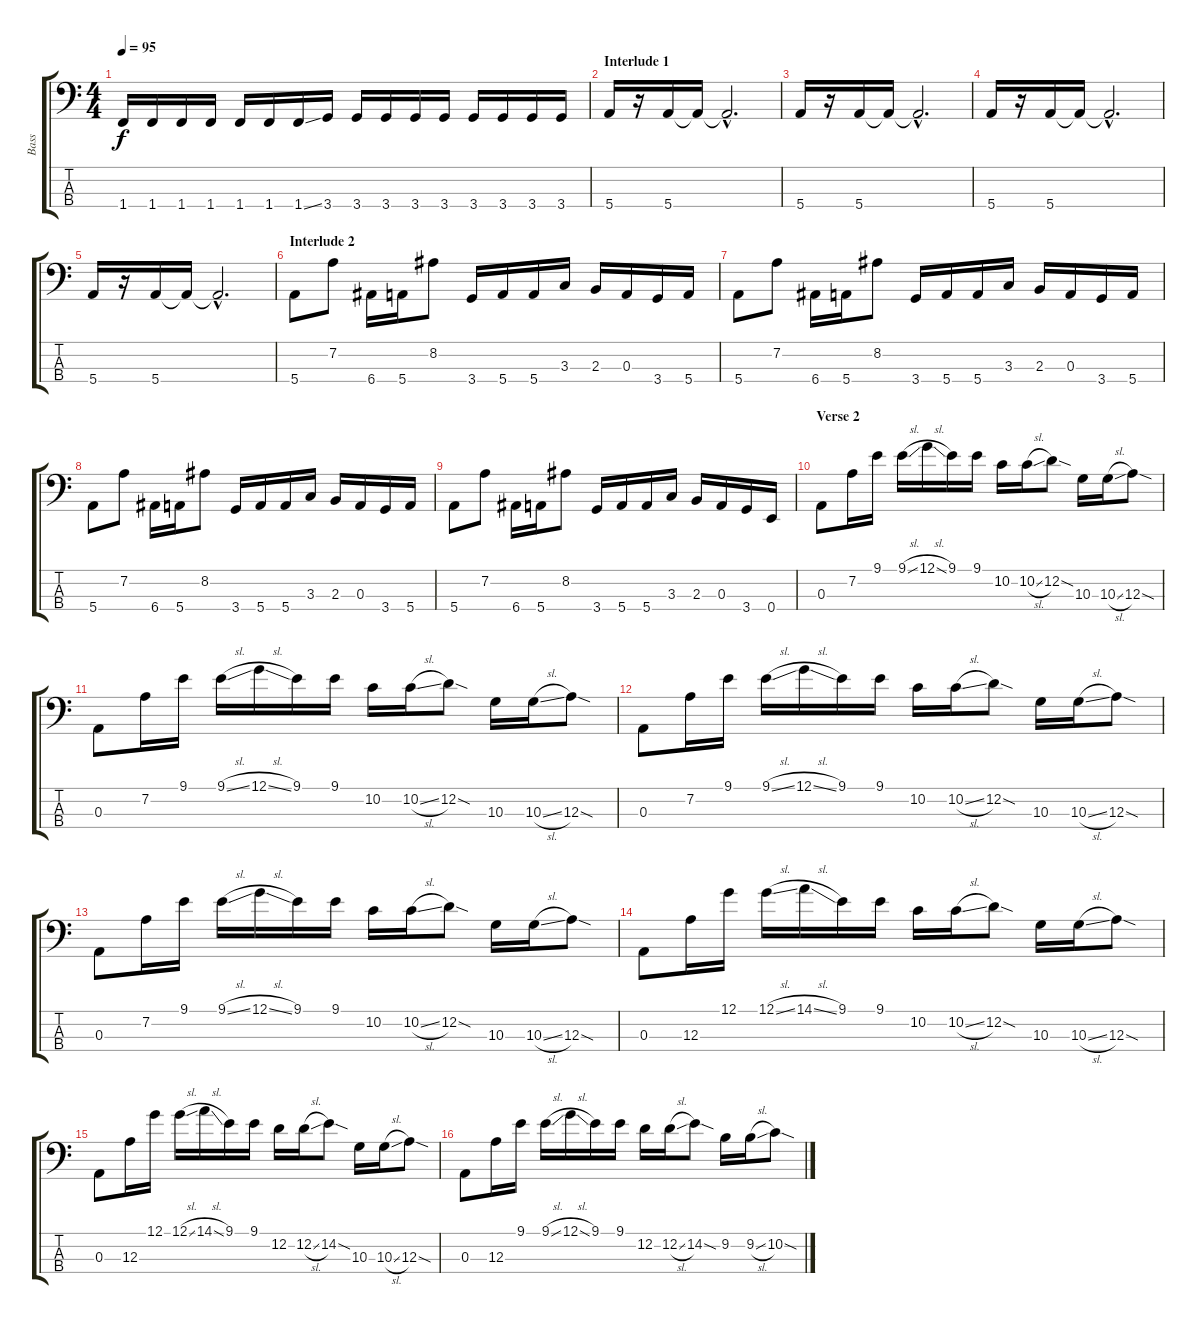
\track ("Bass" "Bass") {instrument electricbassfinger}
\staff {score tabs}
\tuning (G2 D2 A1 E1) {hide}
\ts (4 4)
\tempo 95
\clef f4
\ks c
1.4.16{dy f} 1.4.16 1.4.16 1.4.16 1.4.16 1.4.16 1.4{ss}.16 3.4.16 3.4.16 3.4.16 3.4.16 3.4.16 3.4.16 3.4.16 3.4.16 3.4.16 |
\section ("" "Interlude 1")
5.4.16 r.16 5.4.16 5.4{t}.16 5.4{hac t}.2{d} |
5.4.16 r.16 5.4.16 5.4{t}.16 5.4{hac t}.2{d} |
5.4.16 r.16 5.4.16 5.4{t}.16 5.4{hac t}.2{d} |
5.4.16 r.16 5.4.16 5.4{t}.16 5.4{hac t}.2{d} |
\section ("" "Interlude 2")
5.4.8 7.2.8 6.4.16 5.4.16 8.2.8 3.4.16 5.4.16 5.4.16 3.3.16 2.3.16 0.3.16 3.4.16 5.4.16 |
5.4.8 7.2.8 6.4.16 5.4.16 8.2.8 3.4.16 5.4.16 5.4.16 3.3.16 2.3.16 0.3.16 3.4.16 5.4.16 |
5.4.8 7.2.8 6.4.16 5.4.16 8.2.8 3.4.16 5.4.16 5.4.16 3.3.16 2.3.16 0.3.16 3.4.16 5.4.16 |
5.4.8 7.2.8 6.4.16 5.4.16 8.2.8 3.4.16 5.4.16 5.4.16 3.3.16 2.3.16 0.3.16 3.4.16 0.4.16 |
\section ("" "Verse 2")
0.3.8 7.2.16 9.1.16 9.1{sl}.16 12.1{sl}.16 9.1.16 9.1.16 10.2.16 10.2{sl}.16 12.2{sod}.8 10.3.16 10.3{sl}.16 12.3{sod}.8 |
0.3.8 7.2.16 9.1.16 9.1{sl}.16 12.1{sl}.16 9.1.16 9.1.16 10.2.16 10.2{sl}.16 12.2{sod}.8 10.3.16 10.3{sl}.16 12.3{sod}.8 |
0.3.8 7.2.16 9.1.16 9.1{sl}.16 12.1{sl}.16 9.1.16 9.1.16 10.2.16 10.2{sl}.16 12.2{sod}.8 10.3.16 10.3{sl}.16 12.3{sod}.8 |
0.3.8 7.2.16 9.1.16 9.1{sl}.16 12.1{sl}.16 9.1.16 9.1.16 10.2.16 10.2{sl}.16 12.2{sod}.8 10.3.16 10.3{sl}.16 12.3{sod}.8 |
0.3.8 12.3.16 12.1.16 12.1{sl}.16 14.1{sl}.16 9.1.16 9.1.16 10.2.16 10.2{sl}.16 12.2{sod}.8 10.3.16 10.3{sl}.16 12.3{sod}.8 |
0.3.8 12.3.16 12.1.16 12.1{sl}.16 14.1{sl}.16 9.1.16 9.1.16 12.2.16 12.2{sl}.16 14.2{sod}.8 10.3.16 10.3{sl}.16 12.3{sod}.8 |
0.3.8 12.3.16 9.1.16 9.1{sl}.16 12.1{sl}.16 9.1.16 9.1.16 12.2.16 12.2{sl}.16 14.2{sod}.8 9.2.16 9.2{sl}.16 10.2{sod}.8
